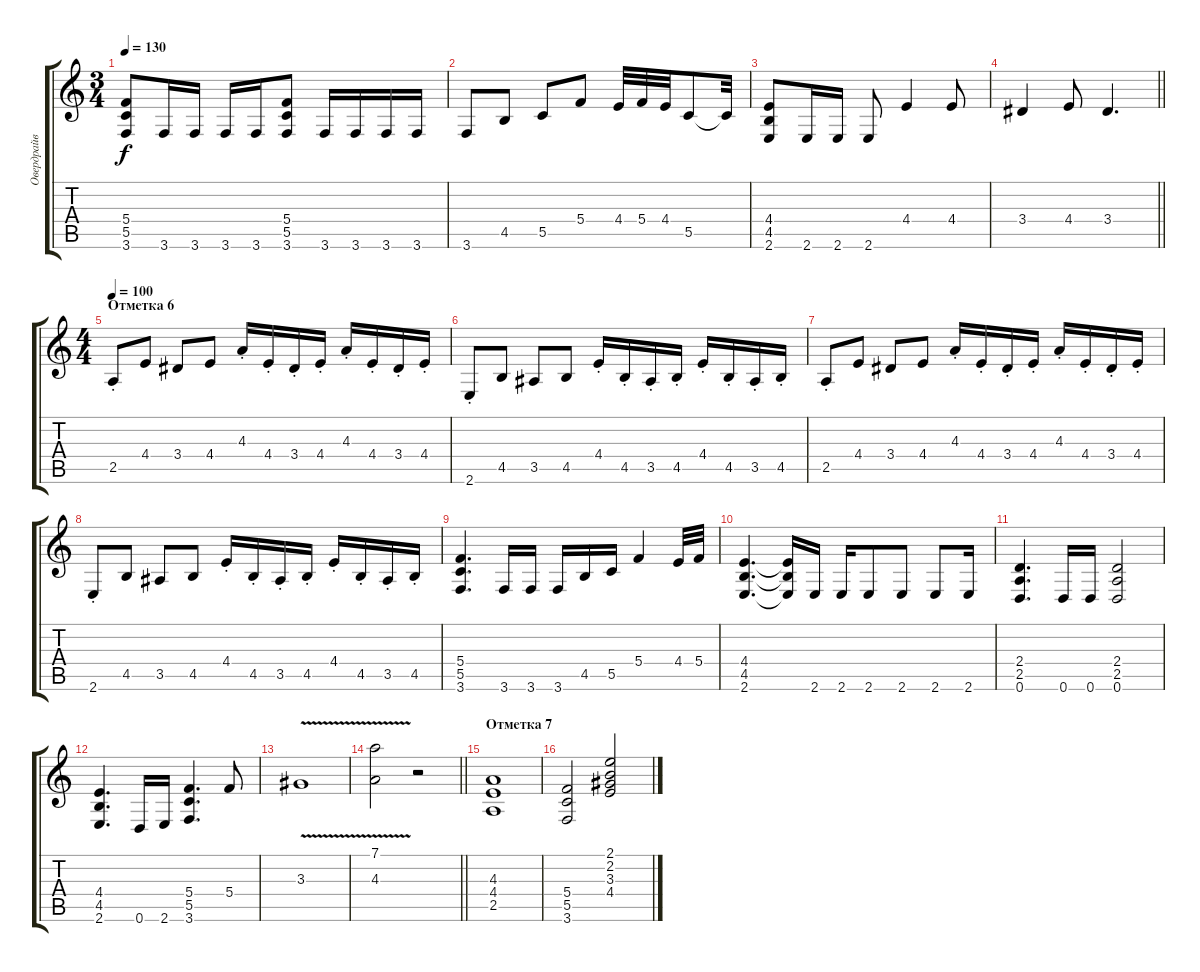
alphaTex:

\track ("Овердрайв" "Овердрайв") {instrument overdrivenguitar}
\staff {score tabs}
\tuning (D4 A3 F3 C3 G2 D2) {hide}
\ts (3 4)
\tempo 130
\clef g2
\ks c
(5.4 5.5 3.6).8{dy f} 3.6.16 3.6.16 3.6.16 3.6.16 (5.4 5.5 3.6).8 3.6.16 3.6.16 3.6.16 3.6.16 |
3.6.8 4.5.8 5.5.8 5.4.8 4.4.32 5.4.32 4.4.32 5.5.8 5.5{t}.32 |
(4.4 4.5 2.6).8 2.6.16 2.6.16 2.6.8 4.4.4 4.4.8 |
\barLineRight lightlight
3.4.4 4.4.8 3.4.4{d} |
\ts (4 4)
\section ("" "Отметка 6")
\tempo 90
\tempo 100
2.5{st}.8 4.4.8 3.4.8 4.4.8 4.3{st}.16 4.4{st}.16 3.4{st}.16 4.4{st}.16 4.3{st}.16 4.4{st}.16 3.4{st}.16 4.4{st}.16 |
2.6{st}.8 4.5.8 3.5.8 4.5.8 4.4{st}.16 4.5{st}.16 3.5{st}.16 4.5{st}.16 4.4{st}.16 4.5{st}.16 3.5{st}.16 4.5{st}.16 |
2.5{st}.8 4.4.8 3.4.8 4.4.8 4.3{st}.16 4.4{st}.16 3.4{st}.16 4.4{st}.16 4.3{st}.16 4.4{st}.16 3.4{st}.16 4.4{st}.16 |
2.6{st}.8 4.5.8 3.5.8 4.5.8 4.4{st}.16 4.5{st}.16 3.5{st}.16 4.5{st}.16 4.4{st}.16 4.5{st}.16 3.5{st}.16 4.5{st}.16 |
(5.4 5.5 3.6).4{d} 3.6.16 3.6.16 3.6.16 4.5.16 5.5.16 5.4.4 4.4.32 5.4.32 |
(4.4 4.5 2.6).4{d} (4.4{t} 4.5{t} 2.6{t}).16 2.6.16 2.6.16 2.6.8 2.6.8 2.6.8 2.6.16 |
(2.4 2.5 0.6).4{d} 0.6.16 0.6.16 (2.4 2.5 0.6).2 |
(4.4 4.5 2.6).4{d} 0.6.16 2.6.16 (5.4 5.5 3.6).4{d} 5.4.8 |
3.3{v}.1 |
\barLineRight lightlight
(7.1 4.3{v}).2 r.2 |
\section ("" "Отметка 7")
(4.3 4.4 2.5).1 |
(5.4 5.5 3.6).2 (2.1 2.2 3.3 4.4).2
